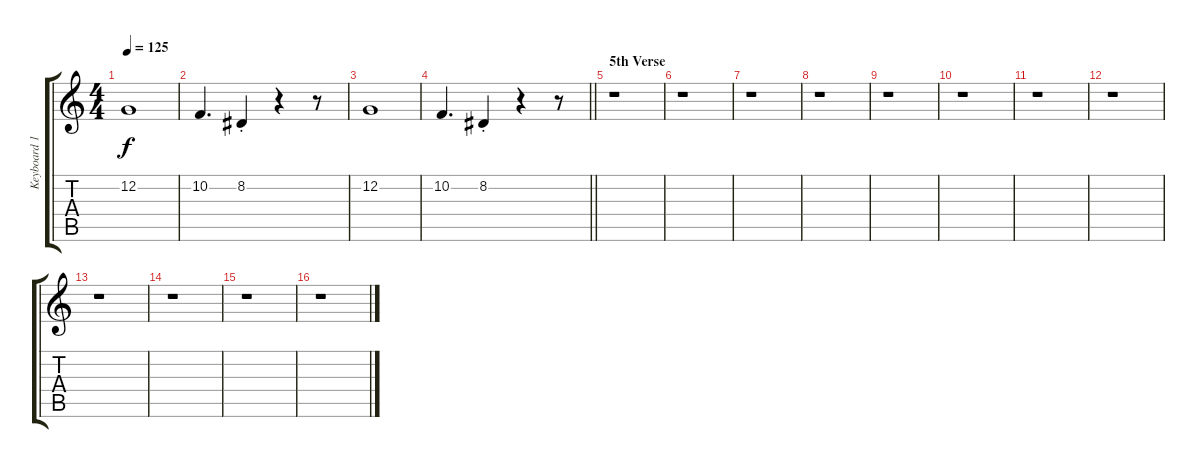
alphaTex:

\track ("Keyboard 1" "Keyboard 1") {instrument choiraahs}
\staff {score tabs}
\tuning (C4 G3 Eb3 Bb2 F2 C2) {hide}
\ts (4 4)
\tempo 125
\clef g2
\ks c
12.2.1{dy f} |
10.2.4{d} 8.2{st}.4 r.4 r.8 |
12.2.1 |
\barLineRight lightlight
10.2.4{d} 8.2{st}.4 r.4 r.8 |
\section ("" "5th Verse")
r.1 |
r.1 |
r.1 |
r.1 |
r.1 |
r.1 |
r.1 |
r.1 |
r.1 |
r.1 |
r.1 |
r.1
